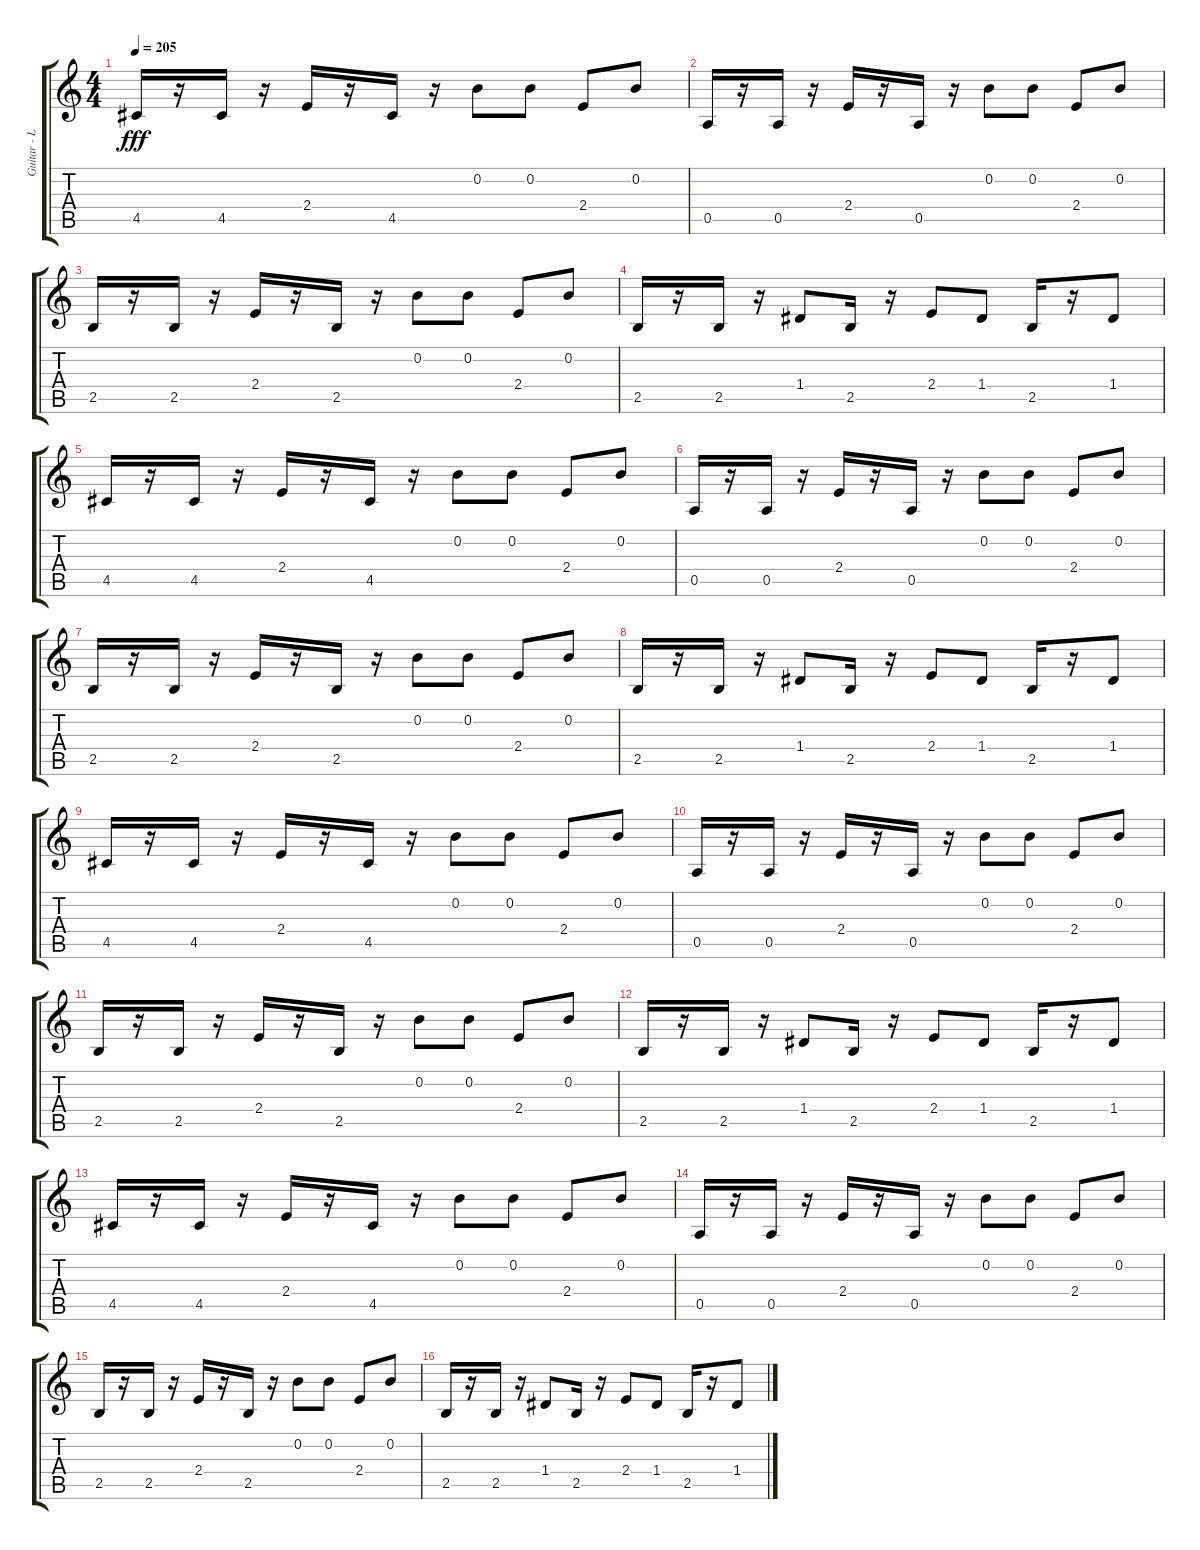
\track ("Guitar - Lead" "Guitar - L") {instrument distortionguitar}
\staff {score tabs}
\tuning (E4 B3 G3 D3 A2 E2) {hide}
\ts (4 4)
\tempo 205
\clef g2
\ks c
4.5.16{dy fff} r.16 4.5.16 r.16 2.4.16 r.16 4.5.16 r.16 0.2.8 0.2.8 2.4.8 0.2.8 |
0.5.16 r.16 0.5.16 r.16 2.4.16 r.16 0.5.16 r.16 0.2.8 0.2.8 2.4.8 0.2.8 |
2.5.16 r.16 2.5.16 r.16 2.4.16 r.16 2.5.16 r.16 0.2.8 0.2.8 2.4.8 0.2.8 |
2.5.16 r.16 2.5.16 r.16 1.4.8 2.5.16 r.16 2.4.8 1.4.8 2.5.16 r.16 1.4.8 |
4.5.16 r.16 4.5.16 r.16 2.4.16 r.16 4.5.16 r.16 0.2.8 0.2.8 2.4.8 0.2.8 |
0.5.16 r.16 0.5.16 r.16 2.4.16 r.16 0.5.16 r.16 0.2.8 0.2.8 2.4.8 0.2.8 |
2.5.16 r.16 2.5.16 r.16 2.4.16 r.16 2.5.16 r.16 0.2.8 0.2.8 2.4.8 0.2.8 |
2.5.16 r.16 2.5.16 r.16 1.4.8 2.5.16 r.16 2.4.8 1.4.8 2.5.16 r.16 1.4.8 |
4.5.16 r.16 4.5.16 r.16 2.4.16 r.16 4.5.16 r.16 0.2.8 0.2.8 2.4.8 0.2.8 |
0.5.16 r.16 0.5.16 r.16 2.4.16 r.16 0.5.16 r.16 0.2.8 0.2.8 2.4.8 0.2.8 |
2.5.16 r.16 2.5.16 r.16 2.4.16 r.16 2.5.16 r.16 0.2.8 0.2.8 2.4.8 0.2.8 |
2.5.16 r.16 2.5.16 r.16 1.4.8 2.5.16 r.16 2.4.8 1.4.8 2.5.16 r.16 1.4.8 |
4.5.16 r.16 4.5.16 r.16 2.4.16 r.16 4.5.16 r.16 0.2.8 0.2.8 2.4.8 0.2.8 |
0.5.16 r.16 0.5.16 r.16 2.4.16 r.16 0.5.16 r.16 0.2.8 0.2.8 2.4.8 0.2.8 |
2.5.16 r.16 2.5.16 r.16 2.4.16 r.16 2.5.16 r.16 0.2.8 0.2.8 2.4.8 0.2.8 |
2.5.16 r.16 2.5.16 r.16 1.4.8 2.5.16 r.16 2.4.8 1.4.8 2.5.16 r.16 1.4.8
